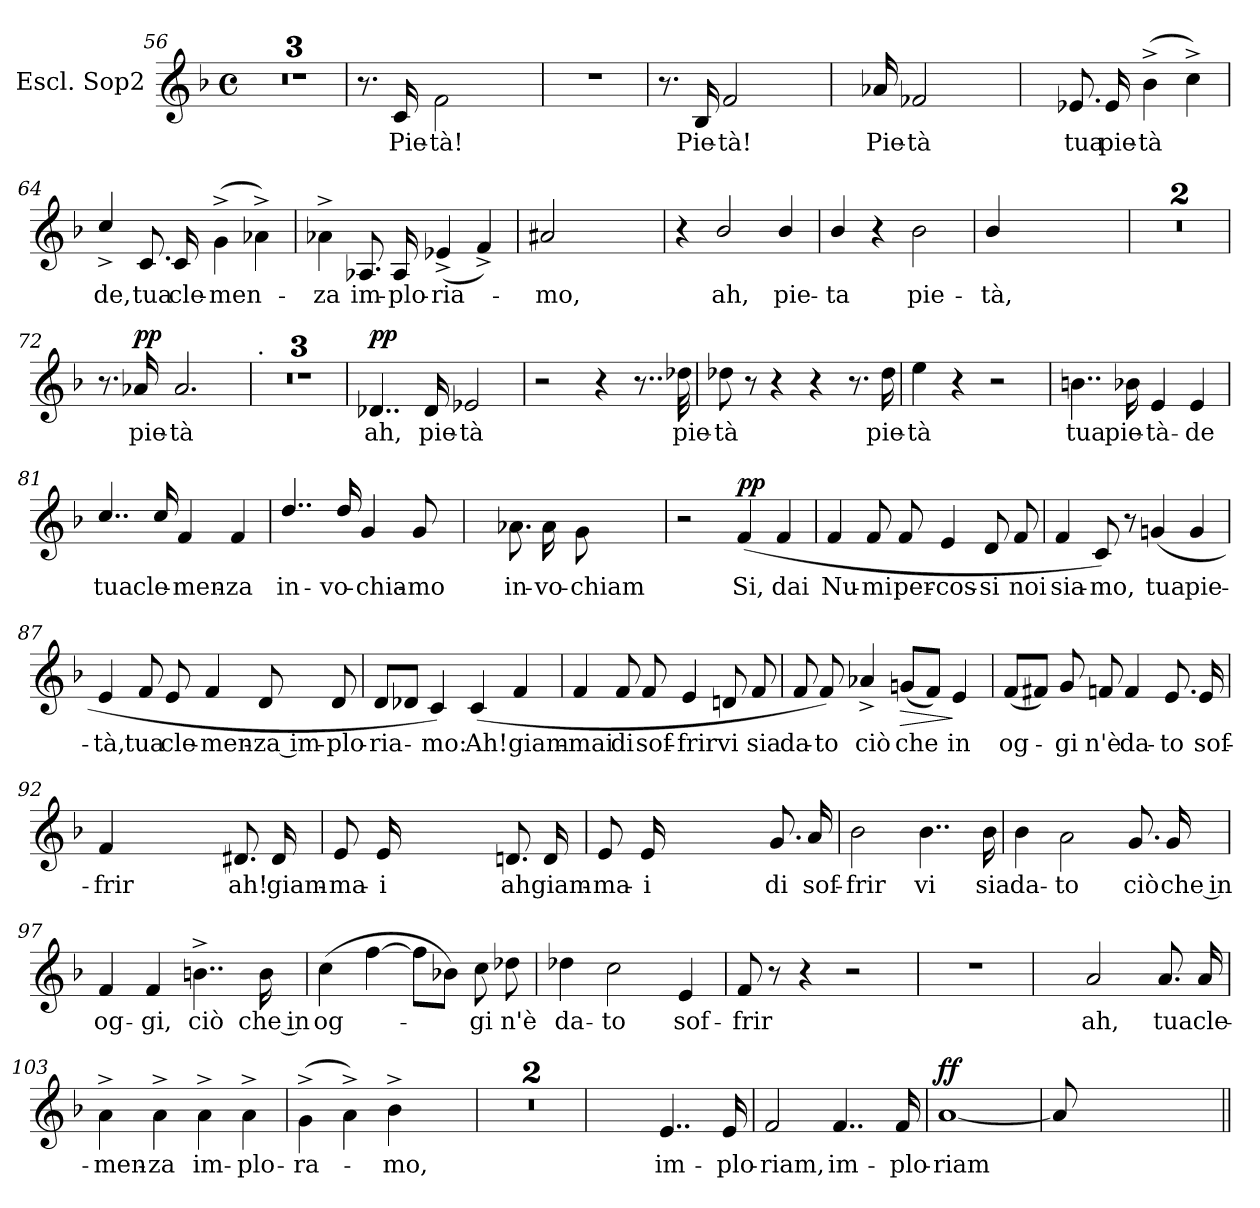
**kern	**text	**dynam
*part1	*part1	*part1
*staff1	*staff1	*staff1
*I"Escl. Sop2	*	*
*I'Escl. Sop2	*	*
*clefG2	*	*
*k[b-]	*	*
*F:	*	*
*M4/4	*	*
*met(c)	*	*
=56	=56	=56
1r	.	.
!!LO:LB:g=z
=57	=57	=57
1r	.	.
=58	=58	=58
1r	.	.
!!LO:PB:g=z
=59	=59	=59
8.r	.	.
!	!LO:LY:b:color=#0055FF	!
16c/	Pie-	.
!	!LO:LY:b:color=#0055FF	!
2f\	-tà!	.
4ryy	.	.
=60	=60	=60
1r	.	.
!!LO:LB:g=z
=61	=61	=61
8.r	.	.
!	!LO:LY:b:color=#0055FF	!
16B-/	Pie-	.
!	!LO:LY:b:color=#0055FF	!
2f/	-tà!	.
4ryy	.	.
=62	=62	=62
8.ryy	.	.
!	!LO:LY:b:color=#0055FF	!
16a-X/	Pie-	.
!	!LO:LY:b:color=#0055FF	!
2f-X/	-tà	.
4ryy	.	.
!!LO:PB:g=z
=63	=63	=63
4ryy	.	.
!	!LO:LY:b:color=#0055FF	!
8.e-X/	tua	.
!	!LO:LY:b:color=#0055FF	!
16e-/	pie-	.
!	!LO:LY:b:color=#0055FF	!
(>4b-^\	-tà	.
4cc^\)	.	.
=64	=64	=64
!	!LO:LY:b:color=#0055FF	!
4cc^/	de,	.
!	!LO:LY:b:color=#0055FF	!
8.c/	tua	.
!	!LO:LY:b:color=#0055FF	!
16c/	cle-	.
!	!LO:LY:b:color=#0055FF	!
(<4g^\	-men-	.
4a-X^\)	.	.
=65	=65	=65
!	!LO:LY:b:color=#0055FF	!
4a-X^\	-za	.
!	!LO:LY:b:color=#0055FF	!
8.A-X/	im-	.
!	!LO:LY:b:color=#0055FF	!
16A-/	-plo-	.
!	!LO:LY:b:color=#0055FF	!
(<4e-X^/	-ria-	.
4f^/)	.	.
!!LO:PB:g=z
=66	=66	=66
!	!LO:LY:b:color=#0055FF	!
2a#X/	-mo,	.
2ryy	.	.
=67	=67	=67
4r	.	.
!	!LO:LY:b:color=#0055FF	!
2b-/	ah,	.
!	!LO:LY:b:color=#0055FF	!
4b-/	pie-	.
=68	=68	=68
!	!LO:LY:b:color=#0055FF	!
*^	*	*
4b-/	2ryy	-ta	.
4r	.	.	.
!	!	!LO:LY:b:color=#0055FF	!
2b-\	2ryy	pie-	.
*v	*v	*	*
!!LO:PB:g=z
=69	=69	=69
*^	*	*
!	!	!LO:LY:b:color=#0055FF	!
*v	*v	*	*
4b-/	-tà,	.
4ryy	.	.
2ryy	.	.
=70	=70	=70
1r	.	.
!!LO:PB:g=z
=71	=71	=71
1r	.	.
=72	=72	=72
8.r	.	.
!	!LO:LY:b:color=#0055FF	!LO:DY:a
16a-X/	pie-	pp
!	!LO:LY:b:color=#0055FF	!
2.a-/	-tà	.
!!LO:PB:g=z
=73	=73	=73
!LO:TX:a:t=.	!	!
1r	.	.
=74	=74	=74
1r	.	.
!!LO:PB:g=z
=75	=75	=75
1r	.	.
=76	=76	=76
!	!LO:LY:b:color=#0055FF	!LO:DY:a
4..d-X/	ah,	pp
!	!LO:LY:b:color=#0055FF	!
16d-/	pie-	.
!	!LO:LY:b:color=#0055FF	!
2e-X/	-tà	.
!!LO:PB:g=z
=77	=77	=77
2r	.	.
4r	.	.
8..r	.	.
!	!LO:LY:b:color=#0055FF	!
32dd-X\	pie-	.
=78	=78	=78
!	!LO:LY:b:color=#0055FF	!
8dd-X\	-tà	.
8r	.	.
4r	.	.
4r	.	.
8.r	.	.
!	!LO:LY:b:color=#0055FF	!
16dd-\	pie-	.
!!LO:PB:g=z
=79	=79	=79
!	!LO:LY:b:color=#0055FF	!
4ee\	-tà	.
4r	.	.
2r	.	.
=80	=80	=80
!	!LO:LY:b:color=#0055FF	!
4..bn\	tua	.
!	!LO:LY:b:color=#0055FF	!
16b-X\	pie-	.
!	!LO:LY:b:color=#0055FF	!
4e/	-tà-	.
!	!LO:LY:b:color=#0055FF	!
4e/	-de	.
!!LO:PB:g=z
=81	=81	=81
!	!LO:LY:b:color=#0055FF	!
4..cc/	tua	.
!	!LO:LY:b:color=#0055FF	!
16cc/	cle-	.
!	!LO:LY:b:color=#0055FF	!
4f/	-men-	.
!	!LO:LY:b:color=#0055FF	!
4f/	-za	.
=82	=82	=82
!	!LO:LY:b:color=#0055FF	!
4..dd/	in-	.
!	!LO:LY:b:color=#0055FF	!
16dd/	-vo-	.
!	!LO:LY:b:color=#0055FF	!
4g/	-chia-	.
!	!LO:LY:b:color=#0055FF	!
8g/	-mo	.
8ryy	.	.
!!LO:PB:g=z
=83	=83	=83
4ryy	.	.
!	!LO:LY:b:color=#0055FF	!
8.a-X\	in-	.
!	!LO:LY:b:color=#0055FF	!
16a-\	-vo-	.
!	!LO:LY:b:color=#0055FF	!
8g\	-chiam	.
8ryy	.	.
4ryy	.	.
=84	=84	=84
2r	.	.
!	!LO:LY:b:color=#0055FF	!LO:DY:a
(>4f/	Si,	pp
!	!LO:LY:b:color=#0055FF	!
4f/	dai	.
!!LO:PB:g=z
=85	=85	=85
!	!LO:LY:b:color=#0055FF	!
4f/	Nu-	.
!	!LO:LY:b:color=#0055FF	!
8f/	-mi	.
!	!LO:LY:b:color=#0055FF	!
8f/	per-	.
!	!LO:LY:b:color=#0055FF	!
4e/	-cos-	.
!	!LO:LY:b:color=#0055FF	!
8d/	-si	.
!	!LO:LY:b:color=#0055FF	!
8f/	noi	.
=86	=86	=86
!	!LO:LY:b:color=#0055FF	!
*^	*	*
4f/	4.ryy	sia-	.
!	!	!LO:LY:b:color=#0055FF	!
8c/)	.	-mo,	.
8r	8ryy	.	.
!	!	!LO:LY:b:color=#0055FF	!
(>4gn/	2ryy	tua	.
!	!	!LO:LY:b:color=#0055FF	!
4g/	.	pie-	.
*v	*v	*	*
!!LO:PB:g=z
=87	=87	=87
!	!LO:LY:b:color=#0055FF	!
4e/	-tà,	.
!	!LO:LY:b:color=#0055FF	!
8f/	tua	.
!	!LO:LY:b:color=#0055FF	!
8e/	cle-	.
!	!LO:LY:b:color=#0055FF	!
4f/	-men-	.
!	!LO:LY:b:color=#0055FF	!
8d/	-za im-	.
!	!LO:LY:b:color=#0055FF	!
8d/	-plo-	.
=88	=88	=88
!	!LO:LY:b:color=#0055FF	!
8d/L	-ria-	.
8d-X/J	.	.
!	!LO:LY:b:color=#0055FF	!
4c/)	-mo:	.
!	!LO:LY:b:color=#0055FF	!
(>4c/	Ah!	.
!	!LO:LY:b:color=#0055FF	!
4f/	giam-	.
!!LO:PB:g=z
=89	=89	=89
!	!LO:LY:b:color=#0055FF	!
*^	*	*
4f/	2ryy	-mai	.
!	!	!LO:LY:b:color=#0055FF	!
8f/	.	di	.
!	!	!LO:LY:b:color=#0055FF	!
8f/	.	sof-	.
!	!	!LO:LY:b:color=#0055FF	!
4e/	2ryy	-frir	.
!	!	!LO:LY:b:color=#0055FF	!
8dn/	.	vi	.
!	!	!LO:LY:b:color=#0055FF	!
8f/	.	sia	.
=90	=90	=90	=90
!	!	!LO:LY:b:color=#0055FF	!
8f/	8ryy	da-	.
!	!	!LO:LY:b:color=#0055FF	!
8f/)	8ryy	-to	.
!	!	!LO:LY:b:color=#0055FF	!
4a-X^/	4ryy	ciò	.
!	!	!LO:LY:b:color=#0055FF	!LO:HP:b
(<8gn/L	2ryy	che	>
8f/J)	.	.	.
!	!	!LO:LY:b:color=#0055FF	!
4e/	.	in	]
*v	*v	*	*
!!LO:PB:g=z
=91	=91	=91
!	!LO:LY:b:color=#0055FF	!
(<8f/L	og-	.
8f#X/J)	.	.
!	!LO:LY:b:color=#0055FF	!
8g/	-gi	.
!	!LO:LY:b:color=#0055FF	!
8fn/	n'è	.
!	!LO:LY:b:color=#0055FF	!
4f/	da-	.
!	!LO:LY:b:color=#0055FF	!
8.e/	-to	.
!	!LO:LY:b:color=#0055FF	!
16e/	sof-	.
=92	=92	=92
!	!LO:LY:b:color=#0055FF	!
4f/	frir	.
4ryy	.	.
4ryy	.	.
!	!LO:LY:b:color=#0055FF	!
8.d#X/	ah!	.
!	!LO:LY:b:color=#0055FF	!
16d#/	giam-	.
=93	=93	=93
!	!LO:LY:b:color=#0055FF	!
8e/	-ma-	.
!	!LO:LY:b:color=#0055FF	!
16e/	-i	.
16ryy	.	.
4ryy	.	.
4ryy	.	.
!	!LO:LY:b:color=#0055FF	!
8.dn/	ah	.
!	!LO:LY:b:color=#0055FF	!
16d/	giam-	.
!!LO:PB:g=z
=94	=94	=94
!	!LO:LY:b:color=#0055FF	!
8e/	-ma-	.
!	!LO:LY:b:color=#0055FF	!
16e/	-i	.
16ryy	.	.
4ryy	.	.
4ryy	.	.
!	!LO:LY:b:color=#0055FF	!
8.g/	di	.
!	!LO:LY:b:color=#0055FF	!
16a/	sof-	.
=95	=95	=95
!	!LO:LY:b:color=#0055FF	!
2b-\	-frir	.
!	!LO:LY:b:color=#0055FF	!
4..b-\	vi	.
!	!LO:LY:b:color=#0055FF	!
16b-\	sia	.
=96	=96	=96
!	!LO:LY:b:color=#0055FF	!
4b-\	da-	.
!	!LO:LY:b:color=#0055FF	!
2a\	-to	.
!	!LO:LY:b:color=#0055FF	!
8.g/	ciò	.
!	!LO:LY:b:color=#0055FF	!
16g/	che in	.
!!LO:PB:g=z
=97	=97	=97
!	!LO:LY:b:color=#0055FF	!
*^	*	*
4f/	2ryy	og-	.
!	!	!LO:LY:b:color=#0055FF	!
4f/	.	-gi,	.
!	!	!LO:LY:b:color=#0055FF	!
4..bn^\	2ryy	ciò	.
!	!	!LO:LY:b:color=#0055FF	!
16b\	.	che in	.
*v	*v	*	*
=98	=98	=98
!	!LO:LY:b:color=#0055FF	!
(>4cc\	og-	.
[4ff\	.	.
8ff\L]	.	.
8b-X\J)	.	.
!	!LO:LY:b:color=#0055FF	!
8cc\	-gi	.
!	!LO:LY:b:color=#0055FF	!
8dd-X\	n'è	.
=99	=99	=99
!	!LO:LY:b:color=#0055FF	!
4dd-X\	da-	.
!	!LO:LY:b:color=#0055FF	!
2cc\	-to	.
!	!LO:LY:b:color=#0055FF	!
4e/	sof-	.
!!LO:PB:g=z
=100	=100	=100
!	!LO:LY:b:color=#0055FF	!
8f/	-frir	.
8r	.	.
4r	.	.
2r	.	.
=101	=101	=101
1r	.	.
=102	=102	=102
4ryy	.	.
!	!LO:LY:b:color=#0055FF	!
2a/	ah,	.
!	!LO:LY:b:color=#0055FF	!
8.a/	tua	.
!	!LO:LY:b:color=#0055FF	!
16a/	cle-	.
!!LO:PB:g=z
=103	=103	=103
!	!LO:LY:b:color=#0055FF	!
4a^\	-men-	.
!	!LO:LY:b:color=#0055FF	!
4a^\	-za	.
!	!LO:LY:b:color=#0055FF	!
4a^\	im-	.
!	!LO:LY:b:color=#0055FF	!
4a^\	-plo-	.
=104	=104	=104
!	!LO:LY:b:color=#0055FF	!
(>4g^\	-ra-	.
4a^\)	.	.
!	!LO:LY:b:color=#0055FF	!
4b-^\	-mo,	.
4ryy	.	.
=105	=105	=105
1r	.	.
=106	=106	=106
1r	.	.
!!LO:PB:g=z
=107	=107	=107
2ryy	.	.
!	!LO:LY:b:color=#0055FF	!
4..e/	im-	.
!	!LO:LY:b:color=#0055FF	!
16e/	-plo-	.
=108	=108	=108
!	!LO:LY:b:color=#0055FF	!
2f/	-riam,	.
!	!LO:LY:b:color=#0055FF	!
4..f/	im-	.
!	!LO:LY:b:color=#0055FF	!
16f/	-plo-	.
=109	=109	=109
!	!LO:LY:b:color=#0055FF	!LO:DY:a
[1a	-riam	ff
=110	=110	=110
8a/]	.	.
8ryy	.	.
4ryy	.	.
2ryy	.	.
=||	=||	=||
*-	*-	*-
